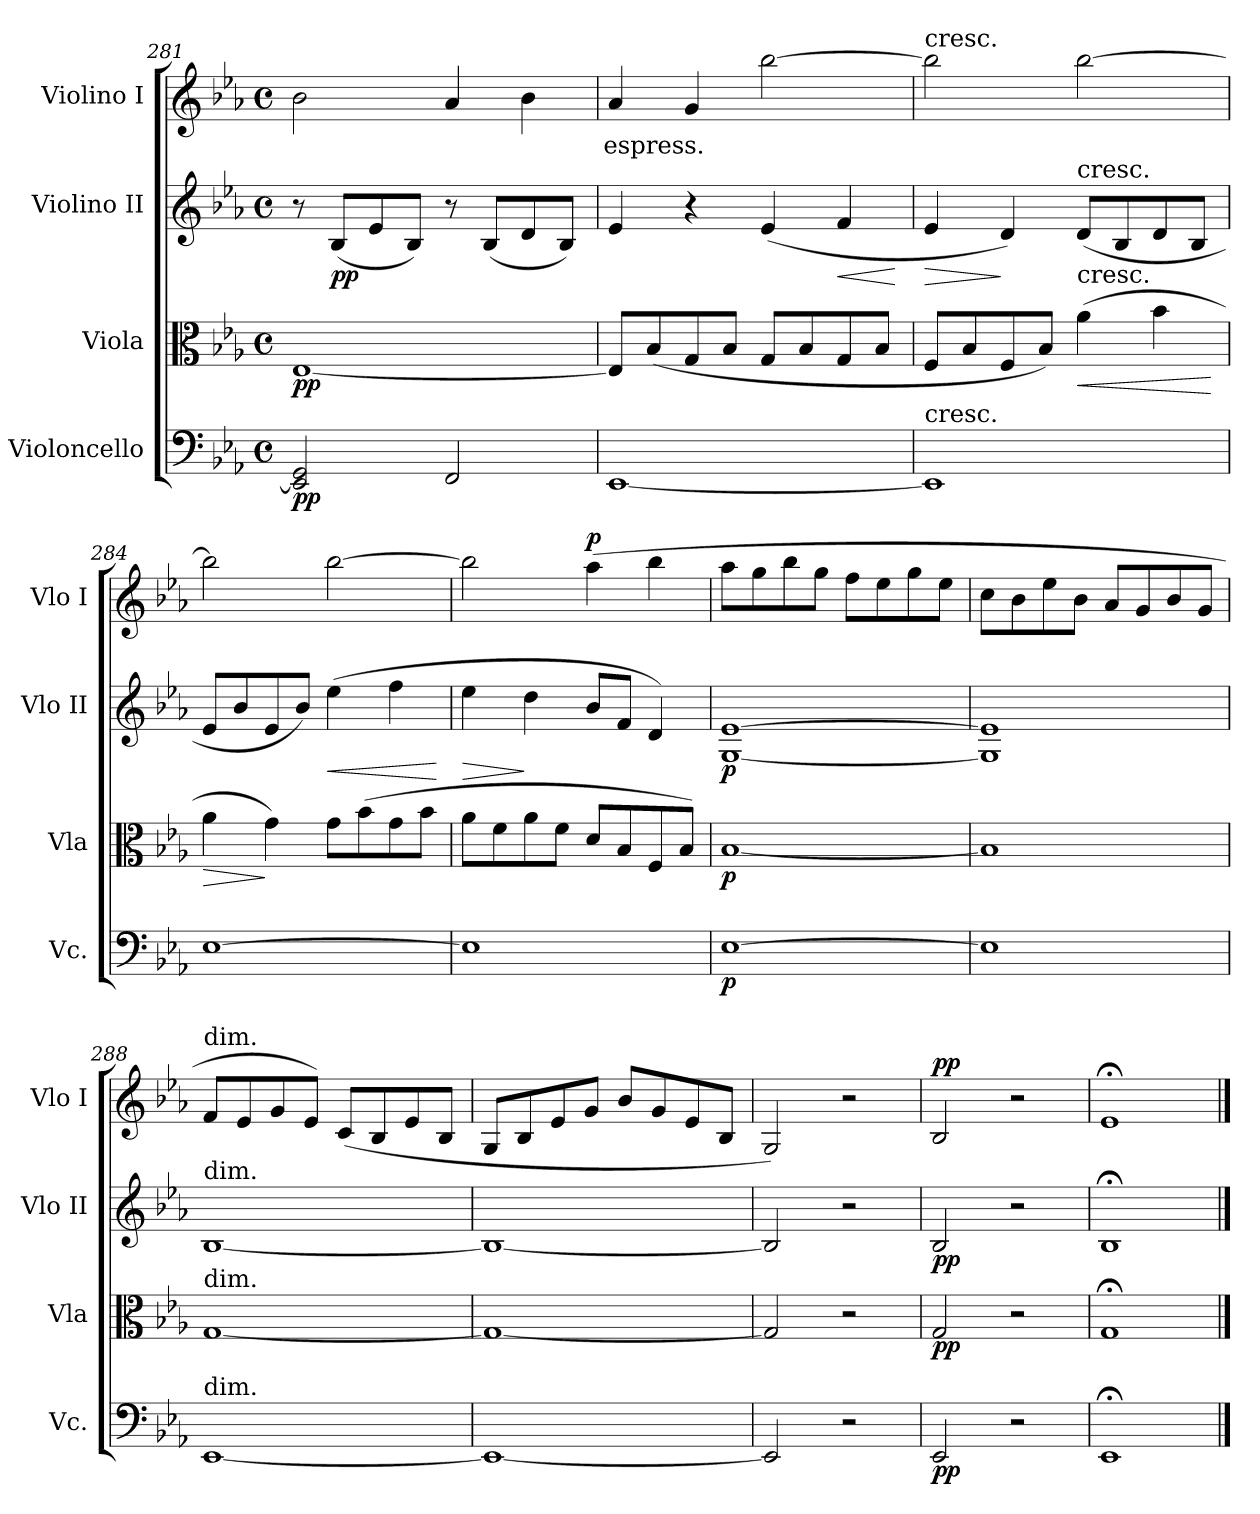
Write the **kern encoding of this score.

**kern	**dynam	**kern	**dynam	**kern	**dynam	**kern	**text	**dynam
*part4	*part4	*part3	*part3	*part2	*part2	*part1	*part1	*part1
*staff4	*staff4	*staff3	*staff3	*staff2	*staff2	*staff1	*staff1	*staff1
*I"Violoncello	*	*I"Viola	*	*I"Violino II	*	*I"Violino I	*	*
*I'Vc.	*	*I'Vla	*	*I'Vlo II	*	*I'Vlo I	*	*
*clefF4	*	*clefC3	*	*clefG2	*	*clefG2	*	*
*k[b-e-a-]	*	*k[b-e-a-]	*	*k[b-e-a-]	*	*k[b-e-a-]	*	*
*M4/4	*	*M4/4	*	*M4/4	*	*M4/4	*	*
*met(c)	*	*met(c)	*	*met(c)	*	*met(c)	*	*
=281	=281	=281	=281	=281	=281	=281	=281	=281
!	!LO:DY:b	!	!LO:DY:b	!	!	!	!	!
2EE-/] 2GG/	pp	[1E-	pp	8r	.	2b-\	.	.
!	!	!	!	!	!LO:DY:b	!	!	!
.	.	.	.	(8B-/L	pp	.	.	.
.	.	.	.	8e-/	.	.	.	.
.	.	.	.	8B-/J)	.	.	.	.
2FF/	.	.	.	8r	.	4a-/	.	.
.	.	.	.	(8B-/L	.	.	.	.
.	.	.	.	8d/	.	4b-\	.	.
.	.	.	.	8B-/J)	.	.	.	.
=282	=282	=282	=282	=282	=282	=282	=282	=282
!	!	!	!	!	!	!	!LO:LY:b	!
[1EE-	.	8E-/L]	.	4e-/	.	4a-/	espress.	.
.	.	(8B-/	.	.	.	.	.	.
.	.	8G/	.	4r	.	4g/	.	.
.	.	8B-/J	.	.	.	.	.	.
.	.	8G/L	.	(4e-/	.	[2bb-\	.	.
.	.	8B-/	.	.	.	.	.	.
!	!	!	!	!	!LO:HP:b	!	!	!
.	.	8G/	.	4f/	<	.	.	.
.	.	8B-/J	.	.	.	.	.	.
.	.	.	.	.	[	.	.	.
=283	=283	=283	=283	=283	=283	=283	=283	=283
!	!	!	!	!	!	!LO:TX:a:t=cresc.	!	!
!LO:TX:a:t=cresc.	!	!	!	!	!	!	!	!
!	!	!	!	!	!LO:HP:b	!	!	!
1EE-]	.	8F/L	.	4e-/	>	2bb-\]	.	.
.	.	8B-/	.	.	.	.	.	.
.	.	8F/	.	4d/)	]	.	.	.
.	.	8B-/J)	.	.	.	.	.	.
!	!	!	!	!LO:TX:a:t=cresc.	!	!	!	!
!	!	!LO:TX:a:t=cresc.	!	!	!	!	!	!
!	!	!	!LO:HP:b	!	!	!	!	!
.	.	(4a-\	<	(8d/L	.	[2bb-\	.	.
.	.	.	.	8B-/	.	.	.	.
.	.	4b-\	.	8d/	.	.	.	.
.	.	.	.	8B-/J	.	.	.	.
.	.	.	[	.	.	.	.	.
=284	=284	=284	=284	=284	=284	=284	=284	=284
!	!	!	!LO:HP:b	!	!	!	!	!
[1E-	.	4a-\	>	8e-/L	.	2bb-\]	.	.
.	.	.	.	8b-/	.	.	.	.
.	.	4g\)	]	8e-/	.	.	.	.
.	.	.	.	8b-/J)	.	.	.	.
!	!	!	!	!	!LO:HP:b	!	!	!
.	.	8g\L	.	(4ee-\	<	[2bb-\	.	.
.	.	(8b-\	.	.	.	.	.	.
.	.	8g\	.	4ff\	.	.	.	.
.	.	8b-\J	.	.	.	.	.	.
.	.	.	.	.	[	.	.	.
=285	=285	=285	=285	=285	=285	=285	=285	=285
!	!	!	!	!	!LO:HP:b	!	!	!
1E-]	.	8a-\L	.	4ee-\	>	2bb-\]	.	.
.	.	8f\	.	.	.	.	.	.
.	.	8a-\	.	4dd\	]	.	.	.
.	.	8f\J	.	.	.	.	.	.
!	!	!	!	!	!	!	!	!LO:DY:b
.	.	8d/L	.	8b-/L	.	(4aa-\	.	p
.	.	8B-/	.	8f/J	.	.	.	.
.	.	8F/	.	4d/)	.	4bb-\	.	.
.	.	8B-/J)	.	.	.	.	.	.
!!LO:LB:g=z
=286	=286	=286	=286	=286	=286	=286	=286	=286
!	!LO:DY:b	!	!LO:DY:b	!	!LO:DY:b	!	!	!
[1E-	p	[1B-	p	[1G [1e-	p	8aa-\L	.	.
.	.	.	.	.	.	8gg\	.	.
.	.	.	.	.	.	8bb-\	.	.
.	.	.	.	.	.	8gg\J	.	.
.	.	.	.	.	.	8ff\L	.	.
.	.	.	.	.	.	8ee-\	.	.
.	.	.	.	.	.	8gg\	.	.
.	.	.	.	.	.	8ee-\J	.	.
=287	=287	=287	=287	=287	=287	=287	=287	=287
1E-]	.	1B-]	.	1G] 1e-]	.	8cc\L	.	.
.	.	.	.	.	.	8b-\	.	.
.	.	.	.	.	.	8ee-\	.	.
.	.	.	.	.	.	8b-\J	.	.
.	.	.	.	.	.	8a-/L	.	.
.	.	.	.	.	.	8g/	.	.
.	.	.	.	.	.	8b-/	.	.
.	.	.	.	.	.	8g/J	.	.
=288	=288	=288	=288	=288	=288	=288	=288	=288
!	!	!	!	!	!	!LO:TX:a:t=dim.	!	!
!	!	!	!	!LO:TX:a:t=dim.	!	!	!	!
!	!	!LO:TX:a:t=dim.	!	!	!	!	!	!
!LO:TX:a:t=dim.	!	!	!	!	!	!	!	!
[1EE-	.	[1G	.	[1B-	.	8f/L	.	.
.	.	.	.	.	.	8e-/	.	.
.	.	.	.	.	.	8g/	.	.
.	.	.	.	.	.	8e-/J)	.	.
.	.	.	.	.	.	(8c/L	.	.
.	.	.	.	.	.	8B-/	.	.
.	.	.	.	.	.	8e-/	.	.
.	.	.	.	.	.	8B-/J	.	.
=289	=289	=289	=289	=289	=289	=289	=289	=289
1EE-_	.	1G_	.	1B-_	.	8G/L	.	.
.	.	.	.	.	.	8B-/	.	.
.	.	.	.	.	.	8e-/	.	.
.	.	.	.	.	.	8g/J	.	.
.	.	.	.	.	.	8b-/L	.	.
.	.	.	.	.	.	8g/	.	.
.	.	.	.	.	.	8e-/	.	.
.	.	.	.	.	.	8B-/J	.	.
=290	=290	=290	=290	=290	=290	=290	=290	=290
2EE-/]	.	2G/]	.	2B-/]	.	2G/)	.	.
2r	.	2r	.	2r	.	2r	.	.
=291	=291	=291	=291	=291	=291	=291	=291	=291
!	!LO:DY:b	!	!LO:DY:b	!	!LO:DY:b	!	!	!LO:DY:b
2EE-/	pp	2G/	pp	2B-/	pp	2B-/	.	pp
2r	.	2r	.	2r	.	2r	.	.
=292	=292	=292	=292	=292	=292	=292	=292	=292
1EE-;<	.	1G;<	.	1B-;<	.	1e-;<	.	.
==	==	==	==	==	==	==	==	==
*-	*-	*-	*-	*-	*-	*-	*-	*-
